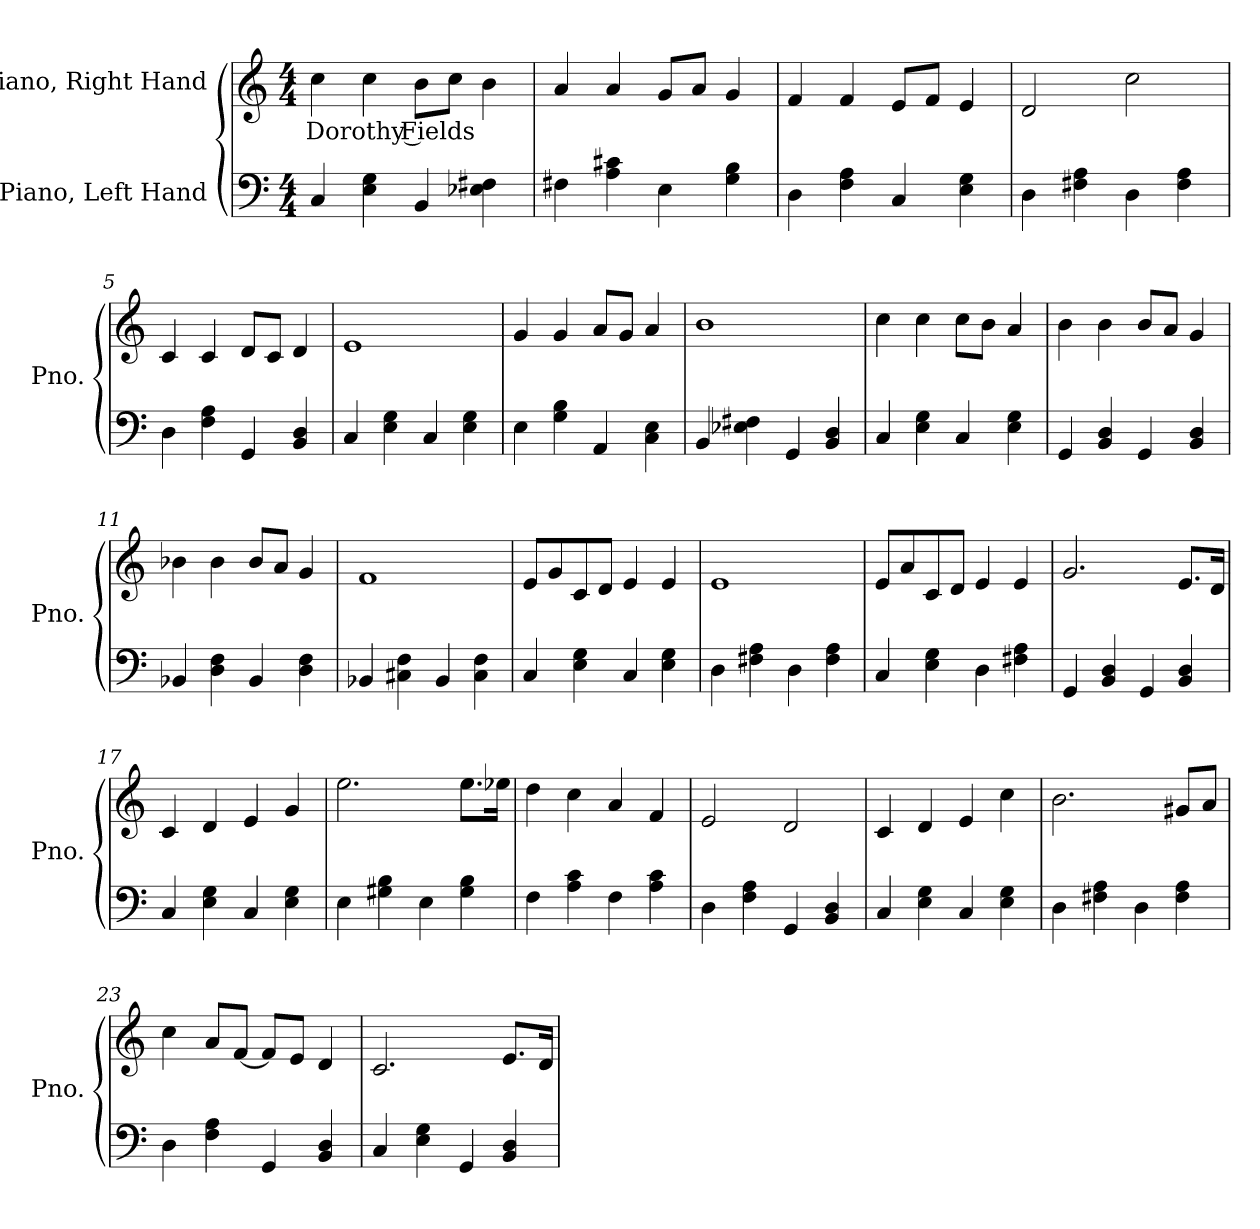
**kern	**kern	**text
*part2	*part1	*part1
*staff2	*staff1	*staff1
*I"Piano, Left Hand	*I"Piano, Right Hand	*
*I'Pno.	*I'Pno.	*
*clefF4	*clefG2	*
*k[]	*k[]	*
*M4/4	*M4/4	*
*MM115	*MM115	*
=1	=1	=1
!	!	!LO:LY:b
4C/	4cc\	Dorothy Fields
4E\ 4G\	4cc\	.
4BB/	8b\L	.
.	8cc\J	.
4E-X\ 4F#X\	4b\	.
=2	=2	=2
4F#X\	4a/	.
4A\ 4c#X\	4a/	.
4E\	8g/L	.
.	8a/J	.
4G\ 4B\	4g/	.
=3	=3	=3
4D\	4f/	.
4F\ 4A\	4f/	.
4C/	8e/L	.
.	8f/J	.
4E\ 4G\	4e/	.
=4	=4	=4
4D\	2d/	.
4F#X\ 4A\	.	.
4D\	2cc\	.
4F#\ 4A\	.	.
!!LO:LB:g=z
=5	=5	=5
4D\	4c/	.
4F\ 4A\	4c/	.
4GG/	8d/L	.
.	8c/J	.
4BB/ 4D/	4d/	.
=6	=6	=6
4C/	1e	.
4E\ 4G\	.	.
4C/	.	.
4E\ 4G\	.	.
=7	=7	=7
4E\	4g/	.
4G\ 4B\	4g/	.
4AA/	8a/L	.
.	8g/J	.
4C\ 4E\	4a/	.
=8	=8	=8
4BB/	1b	.
4E-X\ 4F#X\	.	.
4GG/	.	.
4BB/ 4D/	.	.
=9	=9	=9
4C/	4cc\	.
4E\ 4G\	4cc\	.
4C/	8cc\L	.
.	8b\J	.
4E\ 4G\	4a/	.
=10	=10	=10
4GG/	4b\	.
4BB/ 4D/	4b\	.
4GG/	8b/L	.
.	8a/J	.
4BB/ 4D/	4g/	.
=11	=11	=11
4BB-X/	4b-X\	.
4D\ 4F\	4b-\	.
4BB-/	8b-/L	.
.	8a/J	.
4D\ 4F\	4g/	.
!!LO:LB:g=z
=12	=12	=12
4BB-X/	1f	.
4C#X\ 4F\	.	.
4BB-/	.	.
4C#\ 4F\	.	.
=13	=13	=13
4C/	8e/L	.
.	8g/	.
4E\ 4G\	8c/	.
.	8d/J	.
4C/	4e/	.
4E\ 4G\	4e/	.
=14	=14	=14
4D\	1e	.
4F#X\ 4A\	.	.
4D\	.	.
4F#\ 4A\	.	.
=15	=15	=15
4C/	8e/L	.
.	8a/	.
4E\ 4G\	8c/	.
.	8d/J	.
4D\	4e/	.
4F#X\ 4A\	4e/	.
=16	=16	=16
4GG/	2.g/	.
4BB/ 4D/	.	.
4GG/	.	.
4BB/ 4D/	8.e/L	.
.	16d/Jk	.
=17	=17	=17
4C/	4c/	.
4E\ 4G\	4d/	.
4C/	4e/	.
4E\ 4G\	4g/	.
!!LO:LB:g=z
=18	=18	=18
4E\	2.ee\	.
4G#X\ 4B\	.	.
4E\	.	.
4G#\ 4B\	8.ee\L	.
.	16ee-X\Jk	.
=19	=19	=19
4F\	4dd\	.
4A\ 4c\	4cc\	.
4F\	4a/	.
4A\ 4c\	4f/	.
=20	=20	=20
4D\	2e/	.
4F\ 4A\	.	.
4GG/	2d/	.
4BB/ 4D/	.	.
=21	=21	=21
4C/	4c/	.
4E\ 4G\	4d/	.
4C/	4e/	.
4E\ 4G\	4cc\	.
=22	=22	=22
4D\	2.b\	.
4F#X\ 4A\	.	.
4D\	.	.
4F#\ 4A\	8g#X/L	.
.	8a/J	.
=23	=23	=23
4D\	4cc\	.
4F\ 4A\	8a/L	.
.	[8f/J	.
4GG/	8f/L]	.
.	8e/J	.
4BB/ 4D/	4d/	.
=24	=24	=24
4C/	2.c/	.
4E\ 4G\	.	.
4GG/	.	.
4BB/ 4D/	8.e/L	.
.	16d/Jk	.
=	=	=
*-	*-	*-
